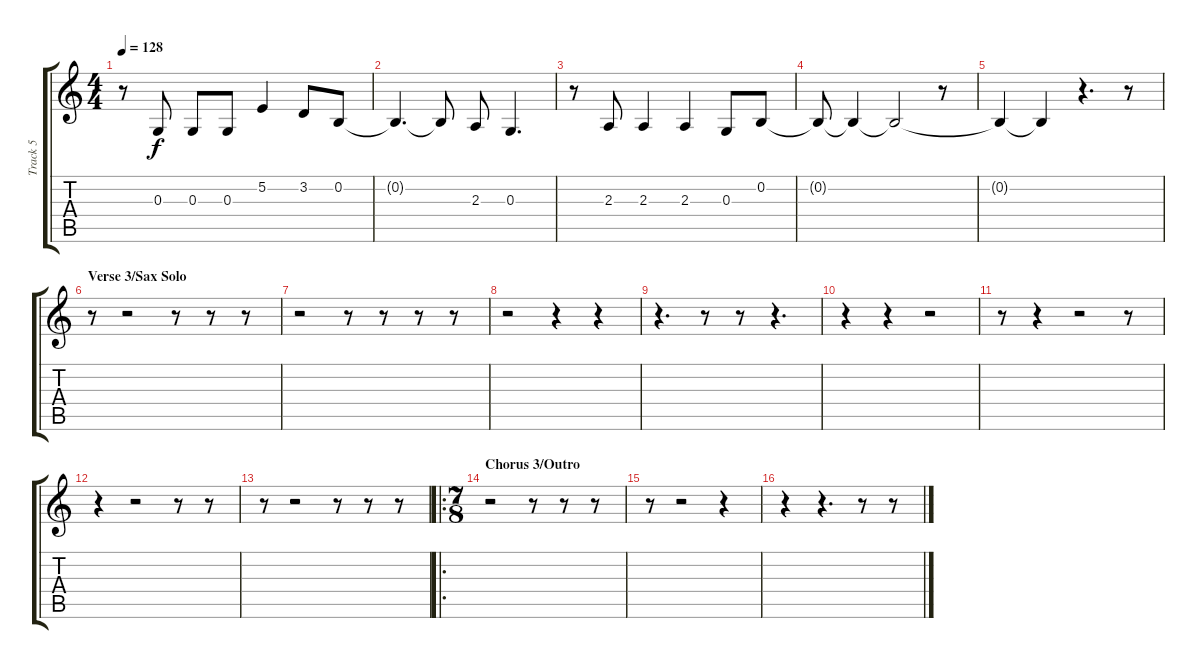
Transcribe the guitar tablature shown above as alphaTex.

\track ("Track 5" "Track 5") {instrument oboe}
\staff {score tabs}
\tuning (E4 B3 G3 D3 A2 E2) {hide}
\ts (4 4)
\tempo 128
\clef g2
\ks c
r.8{dy f} 0.3.8 0.3.8 0.3.8 5.2.4 3.2.8 0.2.8 |
\section ("" "")
0.2{t}.4{d} 0.2{t}.8 2.3.8 0.3.4{d} |
r.8 2.3.8 2.3.4 2.3.4 0.3.8 0.2.8 |
0.2{t}.8 0.2{t}.4 0.2{t}.2 r.8 |
0.2{t}.4 0.2{t}.4 r.4{d} r.8 |
\section ("" "Verse 3/Sax Solo")
r.8 r.2 r.8 r.8 r.8 |
r.2 r.8 r.8 r.8 r.8 |
r.2 r.4 r.4 |
r.4{d} r.8 r.8 r.4{d} |
\section ("" "")
r.4 r.4 r.2 |
r.8 r.4 r.2 r.8 |
r.4 r.2 r.8 r.8 |
r.8 r.2 r.8 r.8 r.8 |
\ro
\ts (7 8)
\section ("" "Chorus 3/Outro")
r.2 r.8 r.8 r.8 |
r.8 r.2 r.4 |
r.4 r.4{d} r.8 r.8
